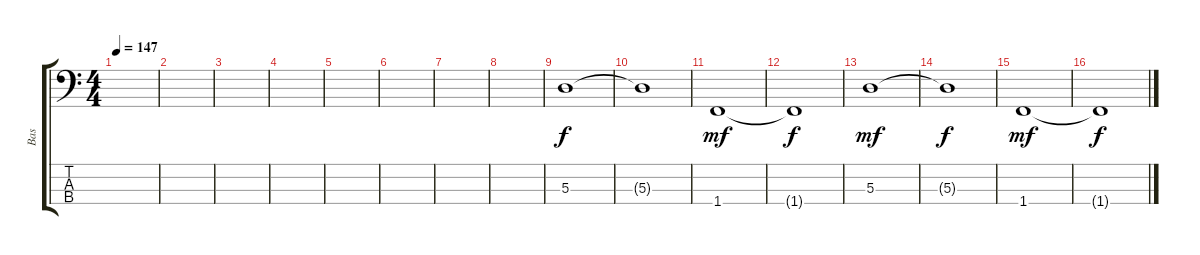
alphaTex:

\track ("Bas" "Bas") {instrument electricbasspick}
\staff {score tabs}
\tuning (G2 D2 A1 E1) {hide}
\ts (4 4)
\tempo 147
\clef f4
\ks c
|
|
|
|
|
|
|
|
5.3.1 |
5.3{t}.1{dy f} |
1.4.1{dy mf} |
1.4{t}.1{dy f} |
5.3.1{dy mf} |
5.3{t}.1{dy f} |
1.4.1{dy mf} |
1.4{t}.1{dy f}
